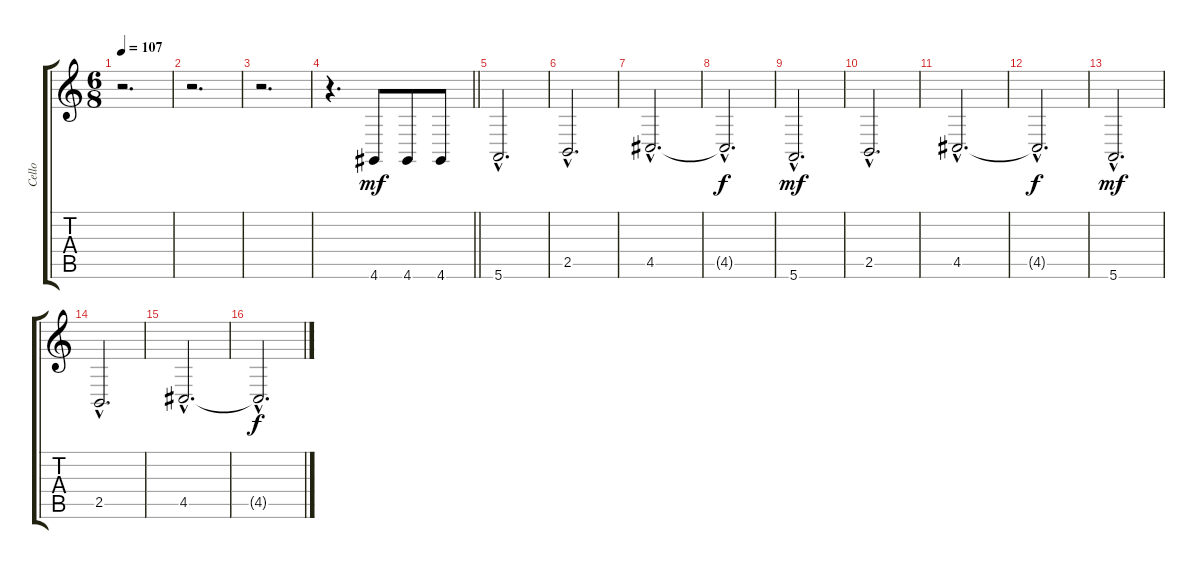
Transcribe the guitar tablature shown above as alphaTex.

\track ("Cello" "Cello") {instrument cello}
\staff {score tabs}
\tuning (E4 B3 G3 D3 A2 E2) {hide}
\ts (6 8)
\tempo 107
\clef g2
\ks c
r.2{d dy mf instrument cello} |
r.2{d} |
r.2{d} |
\barLineRight lightlight
r.4{d} 4.6.8 4.6.8 4.6.8 |
5.6{hac}.2{d} |
2.5{hac}.2{d} |
4.5{hac}.2{d} |
4.5{hac t}.2{d dy f} |
5.6{hac}.2{d dy mf} |
2.5{hac}.2{d} |
4.5{hac}.2{d} |
4.5{hac t}.2{d dy f} |
5.6{hac}.2{d dy mf} |
2.5{hac}.2{d} |
4.5{hac}.2{d} |
4.5{hac t}.2{d dy f}
